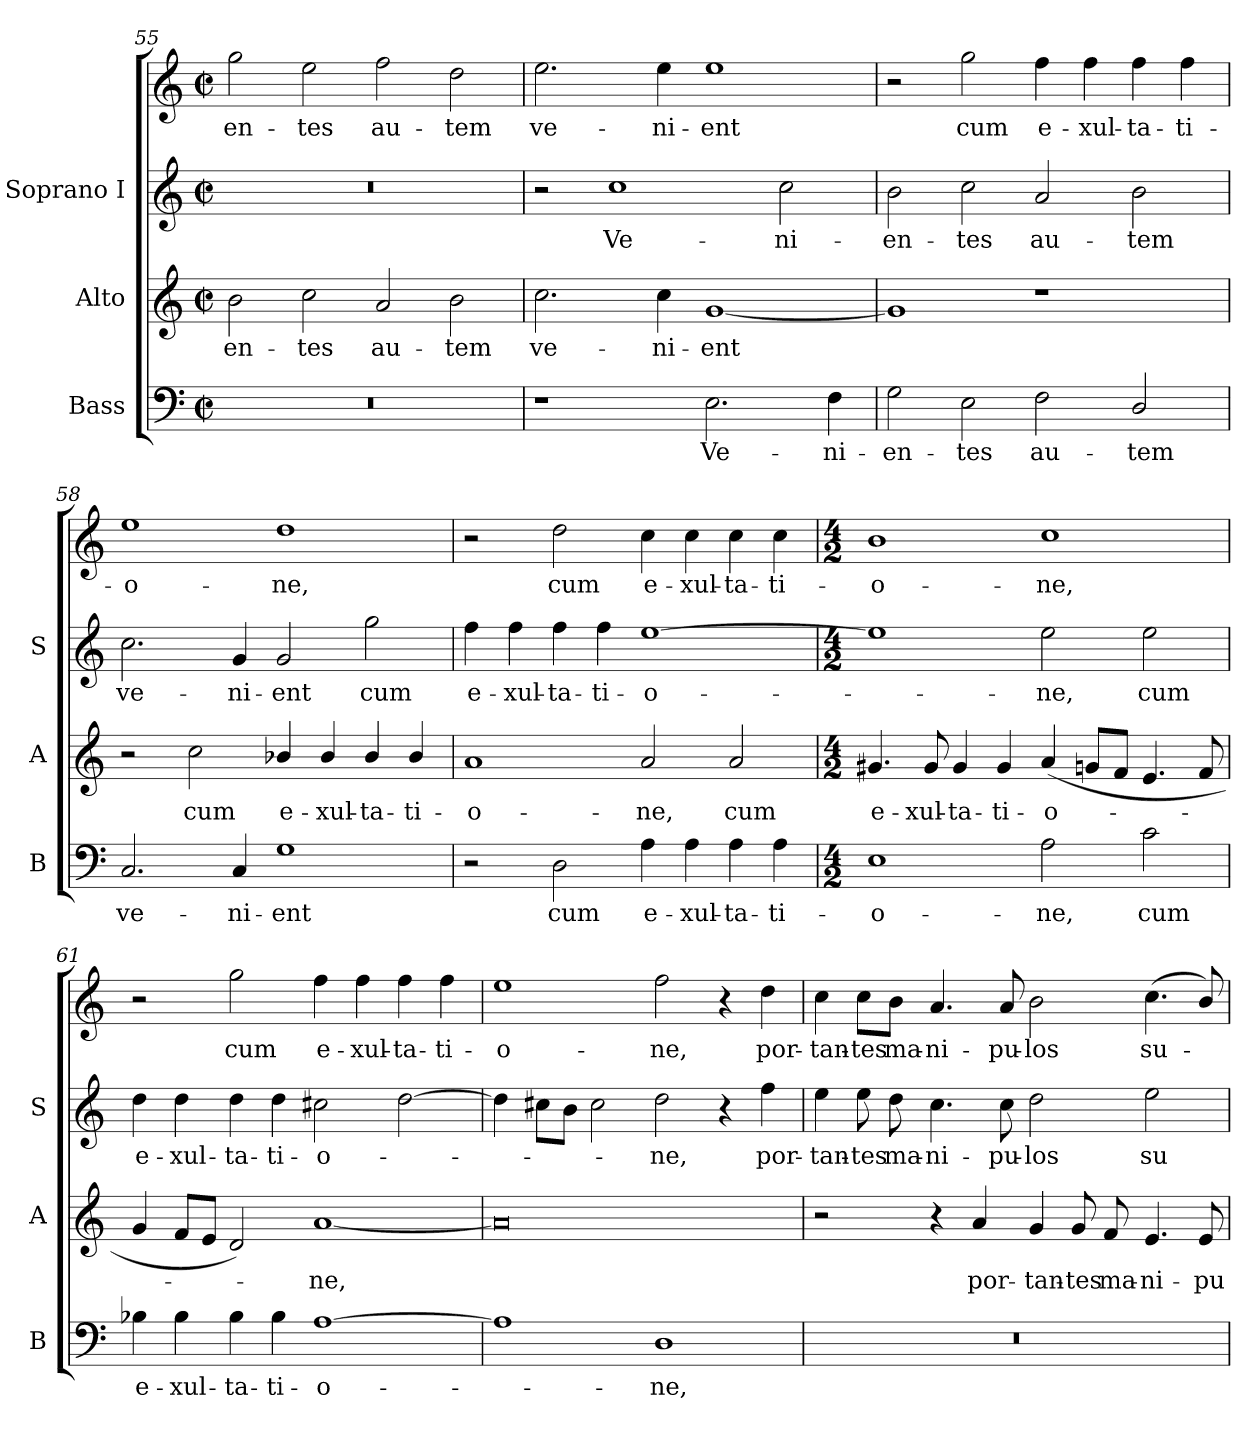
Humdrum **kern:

**kern	**text	**kern	**text	**kern	**text	**kern	**text
*part3	*part3	*part2	*part2	*part1	*part1	*part1	*part1
*staff4	*staff4	*staff3	*staff3	*staff2	*staff2	*staff1	*staff1
*I"Bass	*	*I"Alto	*	*I"Soprano I	*	*	*
*I'B	*	*I'A	*	*I'S	*	*	*
*clefF4	*	*clefG2	*	*clefG2	*	*clefG2	*
*k[]	*	*k[]	*	*k[]	*	*k[]	*
*C:	*	*C:	*	*C:	*	*C:	*
*M4/2	*	*M4/2	*	*M4/2	*	*M4/2	*
*met(c|)	*	*met(c|)	*	*met(c|)	*	*met(c|)	*
=55	=55	=55	=55	=55	=55	=55	=55
!	!	!	!LO:LY:b	!	!	!	!LO:LY:b
0r	.	2b	-en-	0r	.	2gg	-en-
!	!	!	!LO:LY:b	!	!	!	!LO:LY:b
.	.	2cc	-tes	.	.	2ee	-tes
!	!	!	!LO:LY:b	!	!	!	!LO:LY:b
.	.	2a	au-	.	.	2ff	au-
!	!	!	!LO:LY:b	!	!	!	!LO:LY:b
.	.	2b	-tem	.	.	2dd	-tem
=56	=56	=56	=56	=56	=56	=56	=56
!	!	!	!LO:LY:b	!	!	!	!LO:LY:b
1r	.	2.cc	ve-	2r	.	2.ee	ve-
!	!	!	!	!	!LO:LY:b	!	!
.	.	.	.	1cc	Ve-	.	.
!	!	!	!LO:LY:b	!	!	!	!LO:LY:b
.	.	4cc	-ni-	.	.	4ee	-ni-
!	!LO:LY:b	!	!LO:LY:b	!	!	!	!LO:LY:b
2.E	Ve-	[1g	-ent	.	.	1ee	-ent
!	!	!	!	!	!LO:LY:b	!	!
.	.	.	.	2cc	-ni-	.	.
!	!LO:LY:b	!	!	!	!	!	!
4F	-ni-	.	.	.	.	.	.
=57	=57	=57	=57	=57	=57	=57	=57
!	!LO:LY:b	!	!	!	!LO:LY:b	!	!
2G	-en-	1g]	.	2b	-en-	2r	.
!	!LO:LY:b	!	!	!	!LO:LY:b	!	!LO:LY:b
2E	-tes	.	.	2cc	-tes	2gg	-cum
!	!LO:LY:b	!	!	!	!LO:LY:b	!	!LO:LY:b
2F	au-	1r	.	2a	au-	4ff	e-
!	!	!	!	!	!	!	!LO:LY:b
.	.	.	.	.	.	4ff	-xul-
!	!LO:LY:b	!	!	!	!LO:LY:b	!	!LO:LY:b
2D/	-tem	.	.	2b	-tem	4ff	-ta-
!	!	!	!	!	!	!	!LO:LY:b
.	.	.	.	.	.	4ff	-ti-
=58	=58	=58	=58	=58	=58	=58	=58
!	!LO:LY:b	!	!	!	!LO:LY:b	!	!LO:LY:b
2.C	ve-	2r	.	2.cc	ve-	1ee	o-
!	!	!	!LO:LY:b	!	!	!	!
.	.	2cc	cum	.	.	.	.
!	!LO:LY:b	!	!	!	!LO:LY:b	!	!
4C	-ni-	.	.	4g	-ni-	.	.
!	!LO:LY:b	!	!LO:LY:b	!	!LO:LY:b	!	!LO:LY:b
1G	-ent	4b-X/	e-	2g	-ent	1dd	-ne,
!	!	!	!LO:LY:b	!	!	!	!
.	.	4b-/	-xul-	.	.	.	.
!	!	!	!LO:LY:b	!	!LO:LY:b	!	!
.	.	4b-/	-ta-	2gg	cum	.	.
!	!	!	!LO:LY:b	!	!	!	!
.	.	4b-/	-ti-	.	.	.	.
=59	=59	=59	=59	=59	=59	=59	=59
!	!	!	!LO:LY:b	!	!LO:LY:b	!	!
2r	.	1a	-o-	4ff	-e-	2r	.
!	!	!	!	!	!LO:LY:b	!	!
.	.	.	.	4ff	-xul-	.	.
!	!LO:LY:b	!	!	!	!LO:LY:b	!	!LO:LY:b
2D	cum	.	.	4ff	-ta-	2dd	cum
!	!	!	!	!	!LO:LY:b	!	!
.	.	.	.	4ff	-ti-	.	.
!	!LO:LY:b	!	!LO:LY:b	!	!LO:LY:b	!	!LO:LY:b
4A	e-	2a	-ne,	[1ee	-o-	4cc	e-
!	!LO:LY:b	!	!	!	!	!	!LO:LY:b
4A	-xul-	.	.	.	.	4cc	-xul-
!	!LO:LY:b	!	!LO:LY:b	!	!	!	!LO:LY:b
4A	-ta-	2a	cum	.	.	4cc	-ta-
!	!LO:LY:b	!	!	!	!	!	!LO:LY:b
4A	-ti-	.	.	.	.	4cc	-ti-
!!LO:LB:g=z
=60	=60	=60	=60	=60	=60	=60	=60
*M4/2	*	*M4/2	*	*M4/2	*	*M4/2	*
!	!LO:LY:b	!	!LO:LY:b	!	!	!	!LO:LY:b
1E	-o-	4.g#X	e-	1ee]	.	1b	o-
!	!	!	!LO:LY:b	!	!	!	!
.	.	8g#	-xul-	.	.	.	.
!	!	!	!LO:LY:b	!	!	!	!
.	.	4g#	-ta-	.	.	.	.
!	!	!	!LO:LY:b	!	!	!	!
.	.	4g#	-ti-	.	.	.	.
!	!LO:LY:b	!	!LO:LY:b	!	!LO:LY:b	!	!LO:LY:b
2A	-ne,	(<4a	-o-	2ee	ne,	1cc	-ne,
.	.	8gL	.	.	.	.	.
.	.	8fJ	.	.	.	.	.
!	!LO:LY:b	!	!	!	!LO:LY:b	!	!
2c	cum	4.e	.	2ee	cum	.	.
.	.	8f	.	.	.	.	.
=61	=61	=61	=61	=61	=61	=61	=61
!	!LO:LY:b	!	!	!	!LO:LY:b	!	!
4B-X	e-	4g	.	4dd	-e-	2r	.
!	!LO:LY:b	!	!	!	!LO:LY:b	!	!
4B-	-xul-	8fL	.	4dd	-xul-	.	.
.	.	8eJ	.	.	.	.	.
!	!LO:LY:b	!	!	!	!LO:LY:b	!	!LO:LY:b
4B-	-ta-	2d)	.	4dd	-ta-	2gg	cum
!	!LO:LY:b	!	!	!	!LO:LY:b	!	!
4B-	-ti-	.	.	4dd	-ti-	.	.
!	!LO:LY:b	!	!LO:LY:b	!	!LO:LY:b	!	!LO:LY:b
[1A	-o-	[1a	ne,	2cc#	-o-	4ff	e-
!	!	!	!	!	!	!	!LO:LY:b
.	.	.	.	.	.	4ff	-xul-
!	!	!	!	!	!	!	!LO:LY:b
.	.	.	.	[2dd	.	4ff	-ta-
!	!	!	!	!	!	!	!LO:LY:b
.	.	.	.	.	.	4ff	-ti-
=62	=62	=62	=62	=62	=62	=62	=62
!	!	!	!	!	!	!	!LO:LY:b
1A]	.	0a]	.	4dd]	.	1ee	o-
.	.	.	.	8cc#XL	.	.	.
.	.	.	.	8bJ	.	.	.
.	.	.	.	2cc#	.	.	.
!	!LO:LY:b	!	!	!	!LO:LY:b	!	!LO:LY:b
1D	ne,	.	.	2dd	-ne,	2ff	-ne,
.	.	.	.	4r	.	4r	.
!	!	!	!	!	!LO:LY:b	!	!LO:LY:b
.	.	.	.	4ff	por-	4dd	por-
=63	=63	=63	=63	=63	=63	=63	=63
!	!	!	!	!	!LO:LY:b	!	!LO:LY:b
0r	.	2r	.	4ee	tan-	4cc	-tan-
!	!	!	!	!	!LO:LY:b	!	!LO:LY:b
.	.	.	.	8ee	-tes	8cc\L	-tes
!	!	!	!	!	!LO:LY:b	!	!LO:LY:b
.	.	.	.	8dd	ma-	8b\J	ma-
!	!	!	!	!	!LO:LY:b	!	!LO:LY:b
.	.	4r	.	4.cc	-ni-	4.a	-ni-
!	!	!	!LO:LY:b	!	!	!	!
.	.	4a	por-	.	.	.	.
!	!	!	!	!	!LO:LY:b	!	!LO:LY:b
.	.	.	.	8cc	-pu-	8a	-pu-
!	!	!	!LO:LY:b	!	!LO:LY:b	!	!LO:LY:b
.	.	4g	-tan-	2dd	-los	2b	-los
!	!	!	!LO:LY:b	!	!	!	!
.	.	8g	-tes	.	.	.	.
!	!	!	!LO:LY:b	!	!	!	!
.	.	8f	ma-	.	.	.	.
!	!	!	!LO:LY:b	!	!LO:LY:b	!	!LO:LY:b
.	.	4.e	-ni-	2ee	su-	(<4.cc	su-
!	!	!	!LO:LY:b	!	!	!	!
.	.	8e	-pu-	.	.	8b/)	.
=	=	=	=	=	=	=	=
*-	*-	*-	*-	*-	*-	*-	*-
